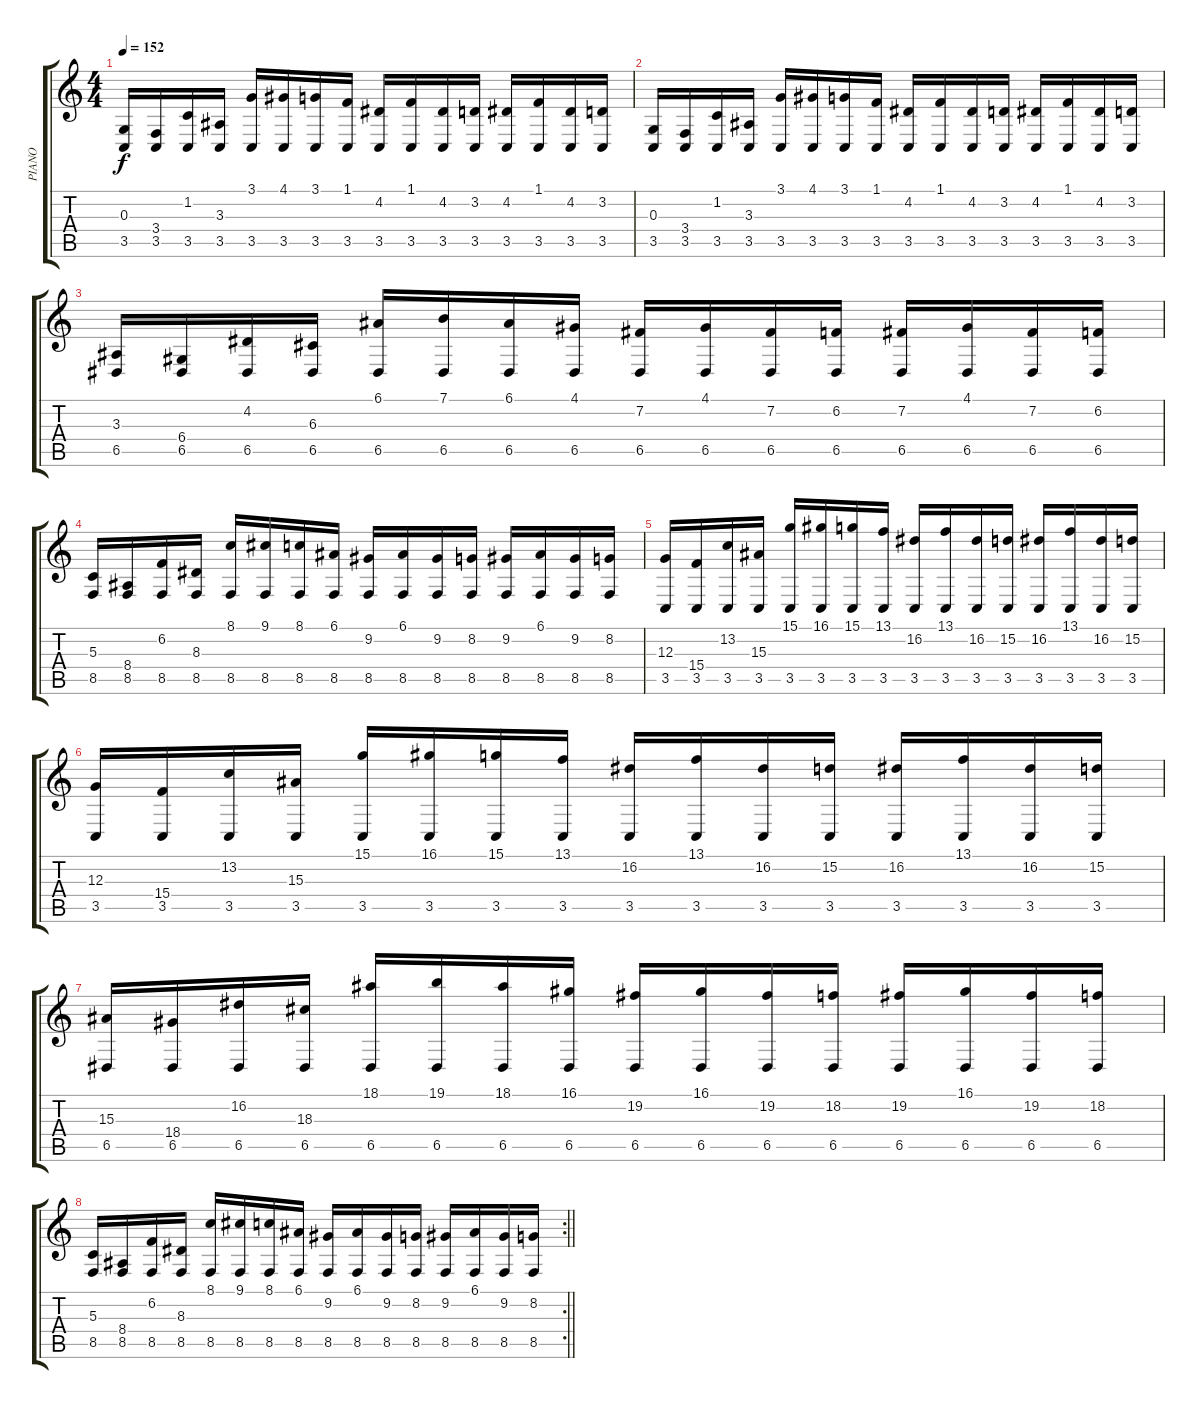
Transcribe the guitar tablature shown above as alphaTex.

\track ("PIANO" "PIANO") {instrument acousticgrandpiano}
\staff {score tabs}
\tuning (E4 B3 G3 D3 A2 E2) {hide}
\ts (4 4)
\tempo 152
\clef g2
\ks c
(0.3 3.5).16{dy f} (3.4 3.5).16 (1.2 3.5).16 (3.3 3.5).16 (3.1 3.5).16 (4.1 3.5).16 (3.1 3.5).16 (1.1 3.5).16 (4.2 3.5).16 (1.1 3.5).16 (4.2 3.5).16 (3.2 3.5).16 (4.2 3.5).16 (1.1 3.5).16 (4.2 3.5).16 (3.2 3.5).16 |
(0.3 3.5).16 (3.4 3.5).16 (1.2 3.5).16 (3.3 3.5).16 (3.1 3.5).16 (4.1 3.5).16 (3.1 3.5).16 (1.1 3.5).16 (4.2 3.5).16 (1.1 3.5).16 (4.2 3.5).16 (3.2 3.5).16 (4.2 3.5).16 (1.1 3.5).16 (4.2 3.5).16 (3.2 3.5).16 |
(3.3 6.5).16 (6.4 6.5).16 (4.2 6.5).16 (6.3 6.5).16 (6.1 6.5).16 (7.1 6.5).16 (6.1 6.5).16 (4.1 6.5).16 (7.2 6.5).16 (4.1 6.5).16 (7.2 6.5).16 (6.2 6.5).16 (7.2 6.5).16 (4.1 6.5).16 (7.2 6.5).16 (6.2 6.5).16 |
(5.3 8.5).16 (8.4 8.5).16 (6.2 8.5).16 (8.3 8.5).16 (8.1 8.5).16 (9.1 8.5).16 (8.1 8.5).16 (6.1 8.5).16 (9.2 8.5).16 (6.1 8.5).16 (9.2 8.5).16 (8.2 8.5).16 (9.2 8.5).16 (6.1 8.5).16 (9.2 8.5).16 (8.2 8.5).16 |
(12.3 3.5).16 (15.4 3.5).16 (13.2 3.5).16 (15.3 3.5).16 (15.1 3.5).16 (16.1 3.5).16 (15.1 3.5).16 (13.1 3.5).16 (16.2 3.5).16 (13.1 3.5).16 (16.2 3.5).16 (15.2 3.5).16 (16.2 3.5).16 (13.1 3.5).16 (16.2 3.5).16 (15.2 3.5).16 |
(12.3 3.5).16 (15.4 3.5).16 (13.2 3.5).16 (15.3 3.5).16 (15.1 3.5).16 (16.1 3.5).16 (15.1 3.5).16 (13.1 3.5).16 (16.2 3.5).16 (13.1 3.5).16 (16.2 3.5).16 (15.2 3.5).16 (16.2 3.5).16 (13.1 3.5).16 (16.2 3.5).16 (15.2 3.5).16 |
(15.3 6.5).16 (18.4 6.5).16 (16.2 6.5).16 (18.3 6.5).16 (18.1 6.5).16 (19.1 6.5).16 (18.1 6.5).16 (16.1 6.5).16 (19.2 6.5).16 (16.1 6.5).16 (19.2 6.5).16 (18.2 6.5).16 (19.2 6.5).16 (16.1 6.5).16 (19.2 6.5).16 (18.2 6.5).16 |
\rc 2
\barLineRight lightlight
(5.3 8.5).16 (8.4 8.5).16 (6.2 8.5).16 (8.3 8.5).16 (8.1 8.5).16 (9.1 8.5).16 (8.1 8.5).16 (6.1 8.5).16 (9.2 8.5).16 (6.1 8.5).16 (9.2 8.5).16 (8.2 8.5).16 (9.2 8.5).16 (6.1 8.5).16 (9.2 8.5).16 (8.2 8.5).16
